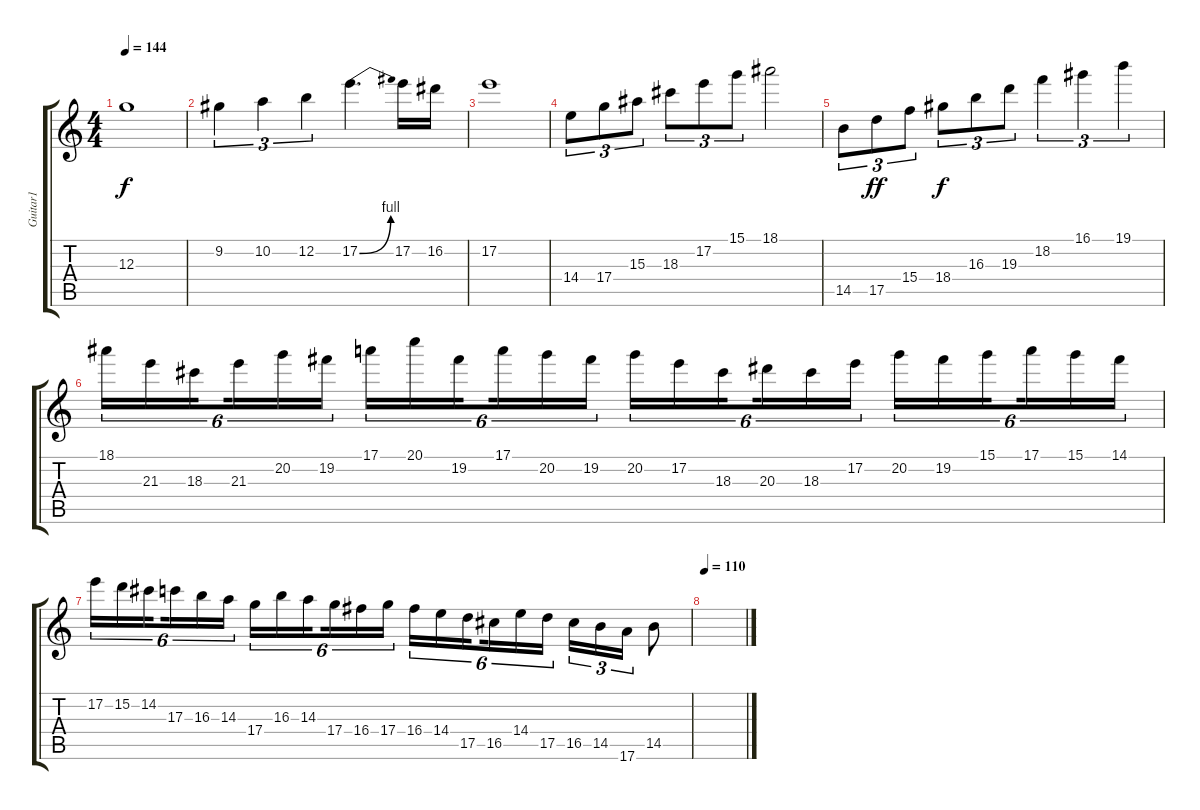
\track ("Guitar1" "Guitar1") {instrument acousticguitarnylon}
\staff {score tabs}
\tuning (E4 B3 G3 D3 A2 E2) {hide}
\ts (4 4)
\tempo 144
\clef g2
\ks c
12.3.1{dy f} |
9.2.4{tu (3 2)} 10.2.4{tu (3 2)} 12.2.4{tu (3 2)} 17.2{be (bend 0 0 60 4)}.4{d} 17.2.16 16.2.16 |
17.2.1 |
14.4.8{tu (3 2)} 17.4.8{tu (3 2)} 15.3.8{tu (3 2)} 18.3.8{tu (3 2)} 17.2.8{tu (3 2)} 15.1.8{tu (3 2)} 18.1.2 |
14.5.8{tu (3 2)} 17.5.8{tu (3 2) dy ff} 15.4.8{tu (3 2)} 18.4.8{tu (3 2) dy f} 16.3.8{tu (3 2)} 19.3.8{tu (3 2)} 18.2.4{tu (3 2)} 16.1.4{tu (3 2)} 19.1.4{tu (3 2)} |
18.1.16{tu (6 4)} 21.3.16{tu (6 4)} 18.3.16{tu (6 4) beam splitsecondary} 21.3.16{tu (6 4)} 20.2.16{tu (6 4)} 19.2.16{tu (6 4)} 17.1.16{tu (6 4)} 20.1.16{tu (6 4)} 19.2.16{tu (6 4) beam splitsecondary} 17.1.16{tu (6 4)} 20.2.16{tu (6 4)} 19.2.16{tu (6 4)} 20.2.16{tu (6 4)} 17.2.16{tu (6 4)} 18.3.16{tu (6 4) beam splitsecondary} 20.3.16{tu (6 4)} 18.3.16{tu (6 4)} 17.2.16{tu (6 4)} 20.2.16{tu (6 4)} 19.2.16{tu (6 4)} 15.1.16{tu (6 4) beam splitsecondary} 17.1.16{tu (6 4)} 15.1.16{tu (6 4)} 14.1.16{tu (6 4)} |
17.2.16{tu (6 4)} 15.2.16{tu (6 4)} 14.2.16{tu (6 4) beam splitsecondary} 17.3.16{tu (6 4)} 16.3.16{tu (6 4)} 14.3.16{tu (6 4)} 17.4.16{tu (6 4)} 16.3.16{tu (6 4)} 14.3.16{tu (6 4) beam splitsecondary} 17.4.16{tu (6 4)} 16.4.16{tu (6 4)} 17.4.16{tu (6 4)} 16.4.16{tu (6 4)} 14.4.16{tu (6 4)} 17.5.16{tu (6 4) beam splitsecondary} 16.5.16{tu (6 4)} 14.4.16{tu (6 4)} 17.5.16{tu (6 4)} 16.5.16{tu (3 2)} 14.5.16{tu (3 2)} 17.6.16{tu (3 2)} 14.5.8 |
\tempo 110
